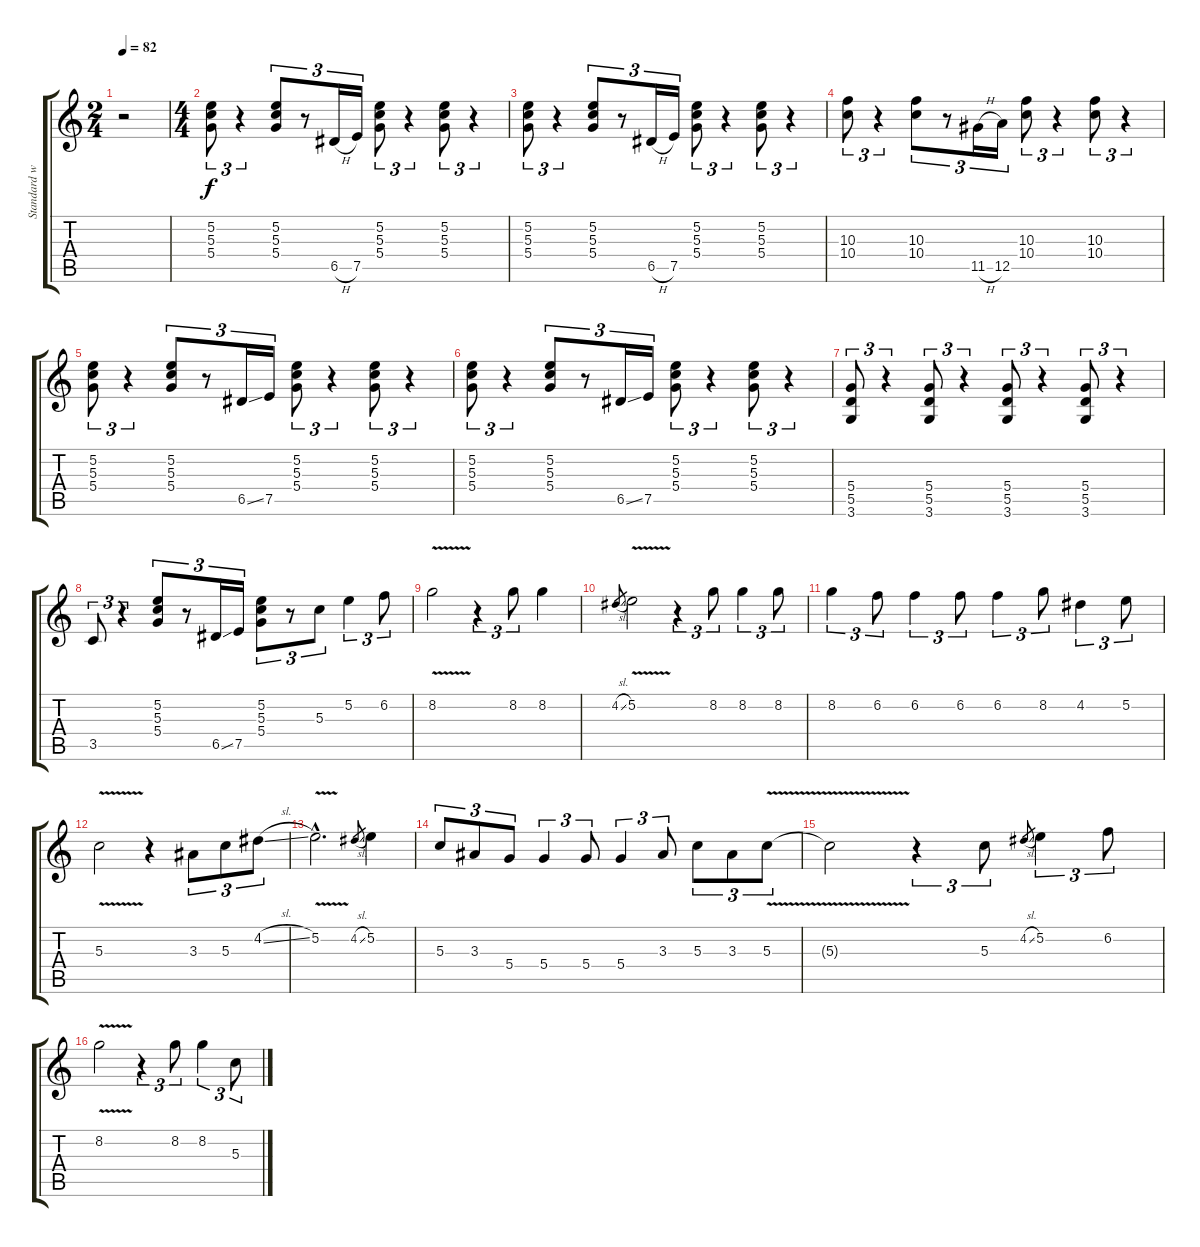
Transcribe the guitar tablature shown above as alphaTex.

\track ("Standard with Slide" "Standard w") {instrument distortionguitar}
\staff {score tabs}
\tuning (E4 B3 G3 D3 A2 E2) {hide}
\ts (2 4)
\tempo 82
\clef g2
\ks c
r.2{dy f instrument distortionguitar} |
\ts (4 4)
(5.2 5.3 5.4).8{tu (3 2)} r.4{tu (3 2)} (5.2 5.3 5.4).8{tu (3 2)} r.8{tu (3 2)} 6.5{h}.16{tu (3 2)} 7.5.16{tu (3 2)} (5.2 5.3 5.4).8{tu (3 2)} r.4{tu (3 2)} (5.2 5.3 5.4).8{tu (3 2)} r.4{tu (3 2)} |
(5.2 5.3 5.4).8{tu (3 2)} r.4{tu (3 2)} (5.2 5.3 5.4).8{tu (3 2)} r.8{tu (3 2)} 6.5{h}.16{tu (3 2)} 7.5.16{tu (3 2)} (5.2 5.3 5.4).8{tu (3 2)} r.4{tu (3 2)} (5.2 5.3 5.4).8{tu (3 2)} r.4{tu (3 2)} |
(10.3 10.4).8{tu (3 2)} r.4{tu (3 2)} (10.3 10.4).8{tu (3 2)} r.8{tu (3 2)} 11.5{h}.16{tu (3 2)} 12.5.16{tu (3 2)} (10.3 10.4).8{tu (3 2)} r.4{tu (3 2)} (10.3 10.4).8{tu (3 2)} r.4{tu (3 2)} |
(5.2 5.3 5.4).8{tu (3 2)} r.4{tu (3 2)} (5.2 5.3 5.4).8{tu (3 2)} r.8{tu (3 2)} 6.5{ss}.16{tu (3 2)} 7.5.16{tu (3 2)} (5.2 5.3 5.4).8{tu (3 2)} r.4{tu (3 2)} (5.2 5.3 5.4).8{tu (3 2)} r.4{tu (3 2)} |
(5.2 5.3 5.4).8{tu (3 2)} r.4{tu (3 2)} (5.2 5.3 5.4).8{tu (3 2)} r.8{tu (3 2)} 6.5{ss}.16{tu (3 2)} 7.5.16{tu (3 2)} (5.2 5.3 5.4).8{tu (3 2)} r.4{tu (3 2)} (5.2 5.3 5.4).8{tu (3 2)} r.4{tu (3 2)} |
(5.4 5.5 3.6).8{tu (3 2)} r.4{tu (3 2)} (5.4 5.5 3.6).8{tu (3 2)} r.4{tu (3 2)} (5.4 5.5 3.6).8{tu (3 2)} r.4{tu (3 2)} (5.4 5.5 3.6).8{tu (3 2)} r.4{tu (3 2)} |
3.5.8{tu (3 2)} r.4{tu (3 2)} (5.2 5.3 5.4).8{tu (3 2)} r.8{tu (3 2)} 6.5{ss}.16{tu (3 2)} 7.5.16{tu (3 2)} (5.2 5.3 5.4).8{tu (3 2)} r.8{tu (3 2)} 5.3.8{tu (3 2)} 5.2.4{tu (3 2)} 6.2.8{tu (3 2)} |
8.2{v}.2 r.4{tu (3 2)} 8.2.8{tu (3 2)} 8.2.4 |
4.2{sl}.8{gr} 5.2{v}.2 r.4{tu (3 2)} 8.2.8{tu (3 2)} 8.2.4{tu (3 2)} 8.2.8{tu (3 2)} |
8.2.4{tu (3 2)} 6.2.8{tu (3 2)} 6.2.4{tu (3 2)} 6.2.8{tu (3 2)} 6.2.4{tu (3 2)} 8.2.8{tu (3 2)} 4.2.4{tu (3 2)} 5.2.8{tu (3 2)} |
5.3{v}.2 r.4 3.3.8{tu (3 2)} 5.3.8{tu (3 2)} 4.2{sl}.8{tu (3 2)} |
5.2{v hac}.2{d} 4.2{sl}.8{gr} 5.2.4 |
5.3.8{tu (3 2)} 3.3.8{tu (3 2)} 5.4.8{tu (3 2)} 5.4.4{tu (3 2)} 5.4.8{tu (3 2)} 5.4.4{tu (3 2)} 3.3.8{tu (3 2)} 5.3.8{tu (3 2)} 3.3.8{tu (3 2)} 5.3{v}.8{tu (3 2)} |
5.3{t}.2 r.4{tu (3 2)} 5.3.8{tu (3 2)} 4.2{sl}.8{gr} 5.2.4{tu (3 2)} 6.2.8{tu (3 2)} |
8.2{v}.2 r.4{tu (3 2)} 8.2.8{tu (3 2)} 8.2.4{tu (3 2)} 5.3.8{tu (3 2)}
